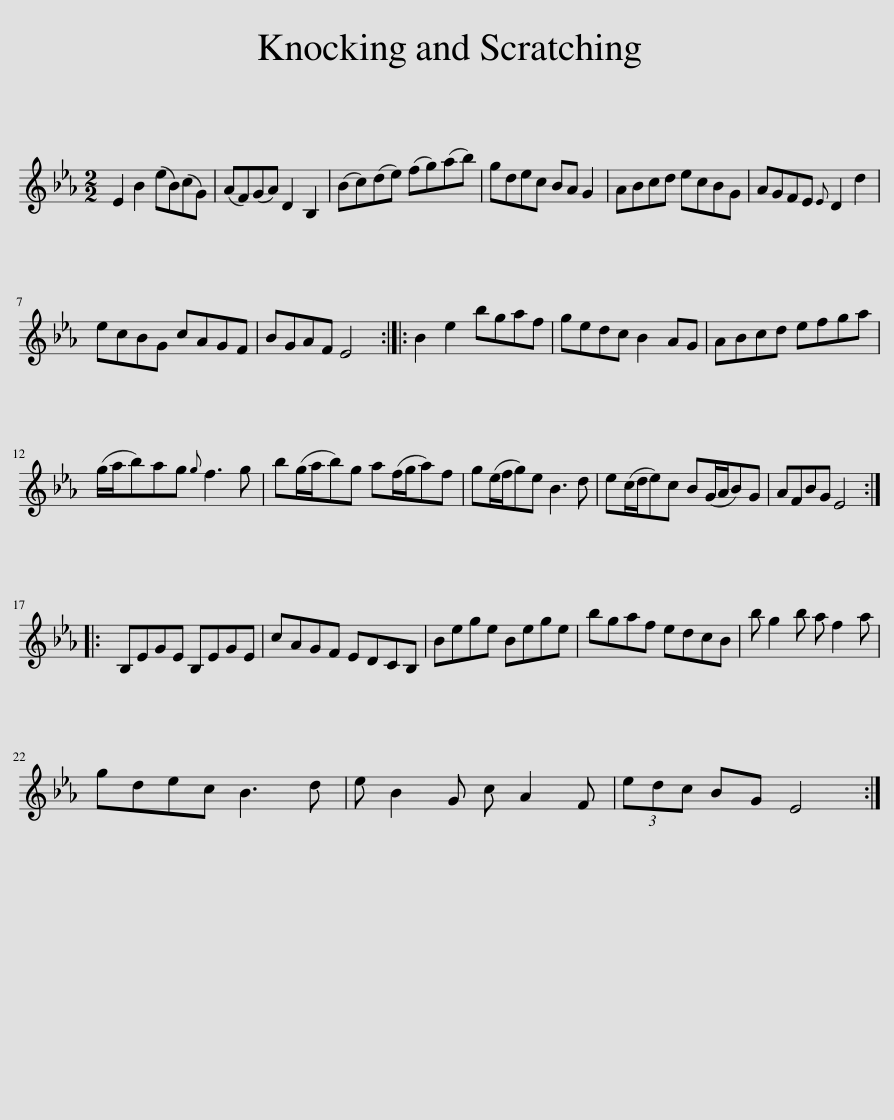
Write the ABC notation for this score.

X:1
L:1/8
M:2/2
I:linebreak $
K:Eb
V:1 treble
V:1
 E2 B2 (eB)(cG) | (AF)(GA) D2 B,2 | (Bc)(de) (fg)(ab) | gdec BA G2 | ABcd ecBG | %5
 AGFE{E} D2 d2 |$ ecBG cAGF | BGAF E4 :: B2 e2 bgaf | gedc B2 AG | %10
 ABcd efga |$ (g/a/b)ag{g} f3 g | b(g/a/b)g a(f/g/a)f | g(e/f/g)e B3 d | e(c/d/e)c B(G/A/B)G | %15
 AFBG E4 ::$ B,EGE B,EGE | cAGF EDCB, | Bege Bege | bgaf edcB | %20
 b g2 b a f2 a |$ gdec B3 d | e B2 G c A2 F | (3edc BG E4 :| %24
